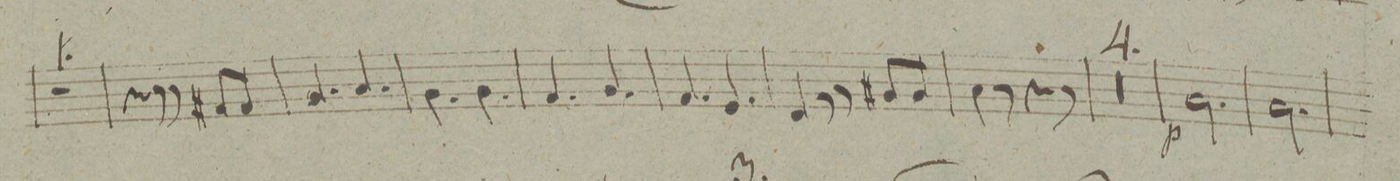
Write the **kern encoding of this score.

**kern	**dynam
*I"Clarinetto 2do in C.	*
*clefG2	*
*k[f#c#g#]	*
*M6/8	*
2.r	.
=33	=33
4r	.
8r	.
8r	.
8d#X/L	.
8d#/J	.
=34	=34
4.e/	.
4.f#/	.
=35	=35
4.e\	.
4.e\	.
=36	=36
4.d/	.
4.e/	.
=37	=37
4.d/	.
4.c#/	.
=38	=38
4B/	.
8r	.
8r	.
8e#X/L	.
8e#/J	.
=39	=39
4f#\	.
8r	.
4r	.
8r	.
=40	=40
0.r	.
=41	=41
=42	=42
=43	=43
=44	=44
2.f#\	p
=45	=45
2.f#\	.
=46	=46
*-	*-
